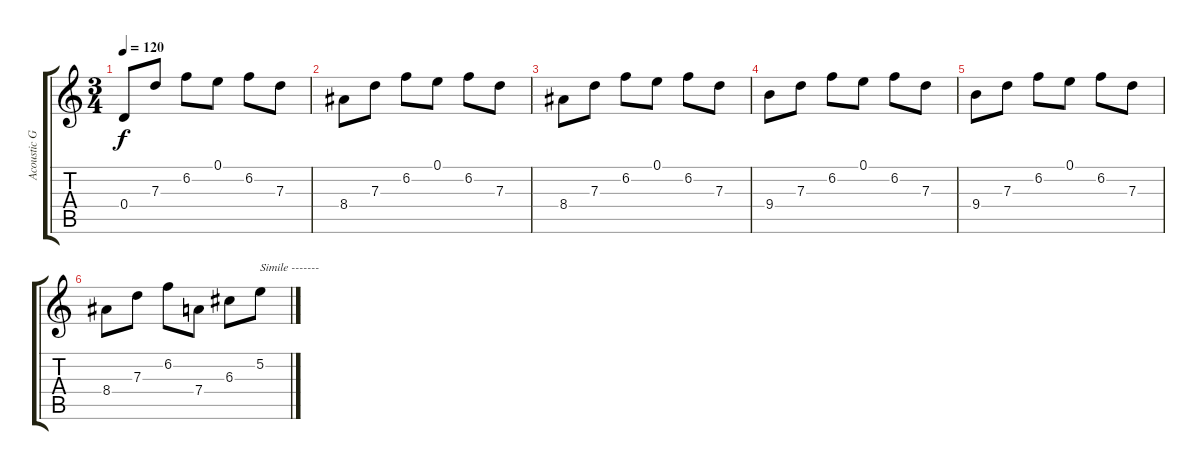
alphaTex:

\track ("Acoustic Guitar" "Acoustic G") {instrument acousticguitarsteel}
\staff {score tabs}
\tuning (E4 B3 G3 D3 A2 E2) {hide}
\ts (3 4)
\tempo 120
\clef g2
\ks c
0.4.8{dy f} 7.3.8 6.2.8 0.1.8 6.2.8 7.3.8 |
8.4.8 7.3.8 6.2.8 0.1.8 6.2.8 7.3.8 |
8.4.8 7.3.8 6.2.8 0.1.8 6.2.8 7.3.8 |
9.4.8 7.3.8 6.2.8 0.1.8 6.2.8 7.3.8 |
9.4.8 7.3.8 6.2.8 0.1.8 6.2.8 7.3.8 |
8.4.8 7.3.8 6.2.8 7.4.8 6.3.8 5.2.8{txt "Simile -------"}
